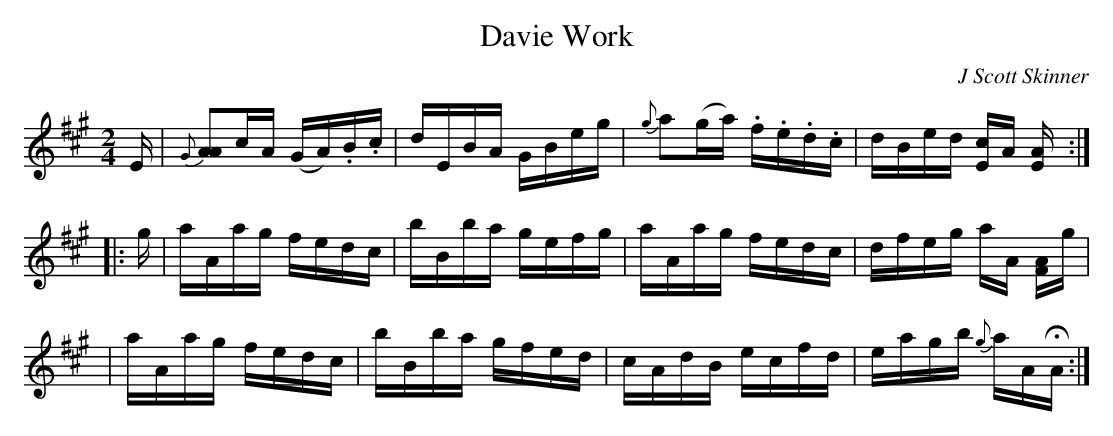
X:1
T: Davie Work
C: J Scott Skinner
M: 2/4
L: 1/16
K: A
E \
| {G}[A2A2]cA (GA).B.c | dEBA GBeg | {g}a2(ga) .f.e.d.c | dBed [Ec]A [EA] :|
|: g \
| aAag fedc | bBba gefg | aAag fedc | dfeg aA [FA]g |
| aAag fedc | bBba gfed | cAdB ecfd | eagb {g}aAHA :|
